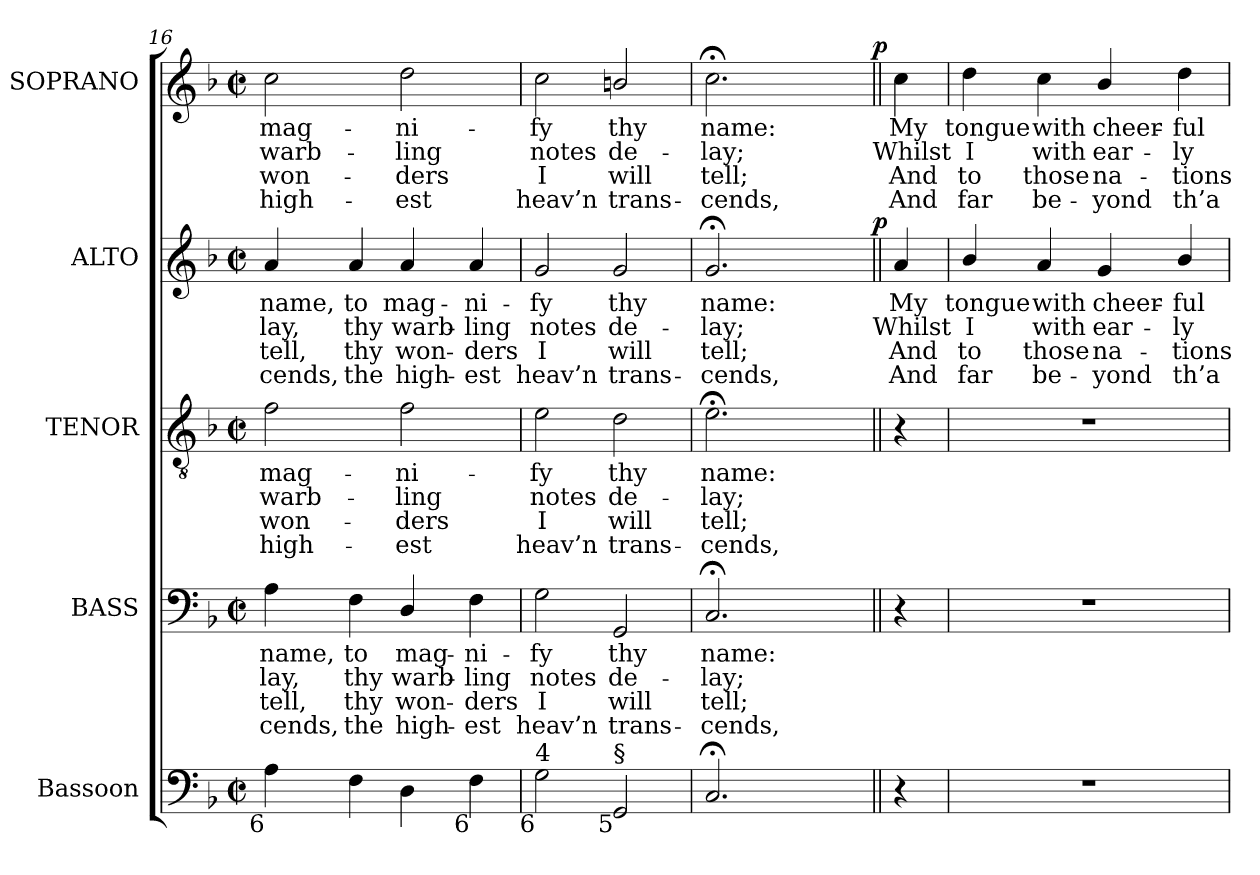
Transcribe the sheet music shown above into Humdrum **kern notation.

**kern	**kern	**text	**text	**text	**text	**kern	**text	**text	**text	**text	**kern	**text	**text	**text	**text	**dynam	**kern	**text	**text	**text	**text	**dynam
*part5	*part4	*part4	*part4	*part4	*part4	*part3	*part3	*part3	*part3	*part3	*part2	*part2	*part2	*part2	*part2	*part2	*part1	*part1	*part1	*part1	*part1	*part1
*staff5	*staff4	*staff4	*staff4	*staff4	*staff4	*staff3	*staff3	*staff3	*staff3	*staff3	*staff2	*staff2	*staff2	*staff2	*staff2	*staff2	*staff1	*staff1	*staff1	*staff1	*staff1	*staff1
*I"Bassoon	*I"BASS	*	*	*	*	*I"TENOR	*	*	*	*	*I"ALTO	*	*	*	*	*	*I"SOPRANO	*	*	*	*	*
*I'Bsn.	*I'B.	*	*	*	*	*I'T.	*	*	*	*	*I'A.	*	*	*	*	*	*I'S.	*	*	*	*	*
!!LO:LB:g=z
*clefF4	*clefF4	*	*	*	*	*clefGv2	*	*	*	*	*clefG2	*	*	*	*	*	*clefG2	*	*	*	*	*
*	*	*	*	*	*	*ITrd7c12	*	*	*	*	*	*	*	*	*	*	*	*	*	*	*	*
*k[b-]	*k[b-]	*	*	*	*	*k[b-]	*	*	*	*	*k[b-]	*	*	*	*	*	*k[b-]	*	*	*	*	*
*F:	*F:	*	*	*	*	*F:	*	*	*	*	*F:	*	*	*	*	*	*F:	*	*	*	*	*
*M2/2	*M2/2	*	*	*	*	*M2/2	*	*	*	*	*M2/2	*	*	*	*	*	*M2/2	*	*	*	*	*
*met(c|)	*met(c|)	*	*	*	*	*met(c|)	*	*	*	*	*met(c|)	*	*	*	*	*	*met(c|)	*	*	*	*	*
=16	=16	=16	=16	=16	=16	=16	=16	=16	=16	=16	=16	=16	=16	=16	=16	=16	=16	=16	=16	=16	=16	=16
!	!	!LO:LY:b:color=#000000	!LO:LY:b:color=#000000	!LO:LY:b:color=#000000	!LO:LY:b:color=#000000	!	!	!	!	!	!	!	!	!	!	!	!	!	!	!	!	!
!	!	!	!	!	!	!	!LO:LY:b:color=#000000	!LO:LY:b:color=#000000	!LO:LY:b:color=#000000	!LO:LY:b:color=#000000	!	!	!	!	!	!	!	!	!	!	!	!
!	!	!	!	!	!	!	!	!	!	!	!	!LO:LY:b:color=#000000	!LO:LY:b:color=#000000	!LO:LY:b:color=#000000	!LO:LY:b:color=#000000	!	!	!	!	!	!	!
!LO:TX:b:rj:t=6	!	!	!	!	!	!	!	!	!	!	!	!	!	!	!	!	!	!	!	!	!	!
!	!	!	!	!	!	!	!	!	!	!	!	!	!	!	!	!	!	!LO:LY:b:color=#000000	!LO:LY:b:color=#000000	!LO:LY:b:color=#000000	!LO:LY:b:color=#000000	!
4Ai\	4Ai\	name,	-lay,	-tell,	cends,	2Fi\	mag-	warb-	won-	-high-	4ai/	name,	-lay,	-tell,	cends,	.	2cci\	mag-	warb-	won-	-high-	.
!	!	!LO:LY:b:color=#000000	!LO:LY:b:color=#000000	!LO:LY:b:color=#000000	!LO:LY:b:color=#000000	!	!	!	!	!	!	!	!	!	!	!	!	!	!	!	!	!
!	!	!	!	!	!	!	!	!	!	!	!	!LO:LY:b:color=#000000	!LO:LY:b:color=#000000	!LO:LY:b:color=#000000	!LO:LY:b:color=#000000	!	!	!	!	!	!	!
4Fi\	4Fi\	to	thy	thy	the	.	.	.	.	.	4ai/	to	thy	thy	the	.	.	.	.	.	.	.
!	!	!LO:LY:b:color=#000000	!LO:LY:b:color=#000000	!LO:LY:b:color=#000000	!LO:LY:b:color=#000000	!	!	!	!	!	!	!	!	!	!	!	!	!	!	!	!	!
!	!	!	!	!	!	!	!LO:LY:b:color=#000000	!LO:LY:b:color=#000000	!LO:LY:b:color=#000000	!LO:LY:b:color=#000000	!	!	!	!	!	!	!	!	!	!	!	!
!	!	!	!	!	!	!	!	!	!	!	!	!LO:LY:b:color=#000000	!LO:LY:b:color=#000000	!LO:LY:b:color=#000000	!LO:LY:b:color=#000000	!	!	!	!	!	!	!
!	!	!	!	!	!	!	!	!	!	!	!	!	!	!	!	!	!	!LO:LY:b:color=#000000	!LO:LY:b:color=#000000	!LO:LY:b:color=#000000	!LO:LY:b:color=#000000	!
4Di\	4Di/	mag-	warb-	won-	-high-	2Fi\	-ni-	-ling	-ders	est	4ai/	mag-	warb-	won-	-high-	.	2ddi\	-ni-	-ling	-ders	est	.
!	!	!LO:LY:b:color=#000000	!LO:LY:b:color=#000000	!LO:LY:b:color=#000000	!LO:LY:b:color=#000000	!	!	!	!	!	!	!	!	!	!	!	!	!	!	!	!	!
!LO:TX:b:rj:t=6	!	!	!	!	!	!	!	!	!	!	!	!	!	!	!	!	!	!	!	!	!	!
!	!	!	!	!	!	!	!	!	!	!	!	!LO:LY:b:color=#000000	!LO:LY:b:color=#000000	!LO:LY:b:color=#000000	!LO:LY:b:color=#000000	!	!	!	!	!	!	!
4Fi\	4Fi\	-ni-	-ling	-ders	est	.	.	.	.	.	4ai/	-ni-	-ling	-ders	est	.	.	.	.	.	.	.
=17	=17	=17	=17	=17	=17	=17	=17	=17	=17	=17	=17	=17	=17	=17	=17	=17	=17	=17	=17	=17	=17	=17
!	!	!LO:LY:b:color=#000000	!LO:LY:b:color=#000000	!LO:LY:b:color=#000000	!LO:LY:b:color=#000000	!	!	!	!	!	!	!	!	!	!	!	!	!	!	!	!	!
!	!	!	!	!	!	!	!LO:LY:b:color=#000000	!LO:LY:b:color=#000000	!LO:LY:b:color=#000000	!LO:LY:b:color=#000000	!	!	!	!	!	!	!	!	!	!	!	!
!	!	!	!	!	!	!	!	!	!	!	!	!LO:LY:b:color=#000000	!LO:LY:b:color=#000000	!LO:LY:b:color=#000000	!LO:LY:b:color=#000000	!	!	!	!	!	!	!
!LO:TX:b:rj:t=6	!	!	!	!	!	!	!	!	!	!	!	!	!	!	!	!	!	!	!	!	!	!
!LO:TX:t=4	!	!	!	!	!	!	!	!	!	!	!	!	!	!	!	!	!	!	!	!	!	!
!	!	!	!	!	!	!	!	!	!	!	!	!	!	!	!	!	!	!LO:LY:b:color=#000000	!LO:LY:b:color=#000000	!LO:LY:b:color=#000000	!LO:LY:b:color=#000000	!
2Gi\	2Gi\	-fy	notes	I	heav’n	2Ei\	-fy	notes	I	heav’n	2gi/	-fy	notes	I	heav’n	.	2cci\	-fy	notes	I	heav’n	.
!	!	!LO:LY:b:color=#000000	!LO:LY:b:color=#000000	!LO:LY:b:color=#000000	!LO:LY:b:color=#000000	!	!	!	!	!	!	!	!	!	!	!	!	!	!	!	!	!
!	!	!	!	!	!	!	!LO:LY:b:color=#000000	!LO:LY:b:color=#000000	!LO:LY:b:color=#000000	!LO:LY:b:color=#000000	!	!	!	!	!	!	!	!	!	!	!	!
!	!	!	!	!	!	!	!	!	!	!	!	!LO:LY:b:color=#000000	!LO:LY:b:color=#000000	!LO:LY:b:color=#000000	!LO:LY:b:color=#000000	!	!	!	!	!	!	!
!LO:TX:b:rj:t=5	!	!	!	!	!	!	!	!	!	!	!	!	!	!	!	!	!	!	!	!	!	!
!LO:TX:t=§	!	!	!	!	!	!	!	!	!	!	!	!	!	!	!	!	!	!	!	!	!	!
!	!	!	!	!	!	!	!	!	!	!	!	!	!	!	!	!	!	!LO:LY:b:color=#000000	!LO:LY:b:color=#000000	!LO:LY:b:color=#000000	!LO:LY:b:color=#000000	!
2GGi/	2GGi/	thy	de-	will	trans-	2Di\	thy	de-	will	trans-	2gi/	thy	de-	will	trans-	.	2bni/	thy	de-	will	trans-	.
=18	=18	=18	=18	=18	=18	=18	=18	=18	=18	=18	=18	=18	=18	=18	=18	=18	=18	=18	=18	=18	=18	=18
!	!	!LO:LY:b:color=#000000	!LO:LY:b:color=#000000	!LO:LY:b:color=#000000	!LO:LY:b:color=#000000	!	!	!	!	!	!	!	!	!	!	!	!	!	!	!	!	!
!	!	!	!	!	!	!	!LO:LY:b:color=#000000	!LO:LY:b:color=#000000	!LO:LY:b:color=#000000	!LO:LY:b:color=#000000	!	!	!	!	!	!	!	!	!	!	!	!
!	!	!	!	!	!	!	!	!	!	!	!	!LO:LY:b:color=#000000	!LO:LY:b:color=#000000	!LO:LY:b:color=#000000	!LO:LY:b:color=#000000	!	!	!	!	!	!	!
!	!	!	!	!	!	!	!	!	!	!	!	!	!	!	!	!	!	!LO:LY:b:color=#000000	!LO:LY:b:color=#000000	!LO:LY:b:color=#000000	!LO:LY:b:color=#000000	!
*	*	*	*	*	*	*	*	*	*	*	*^	*	*	*	*	*	*^	*	*	*	*	*
2.C;i/	2.C;i/	name:	-lay;	-tell;	cends,	2.E;i\	name:	-lay;	-tell;	cends,	2.g;i/	2ryy	name:	-lay;	-tell;	cends,	.	2.cc;i\	2ryy	name:	-lay;	-tell;	cends,	.
.	.	.	.	.	.	.	.	.	.	.	.	8ryy	.	.	.	.	.	.	8ryy	.	.	.	.	.
.	.	.	.	.	.	.	.	.	.	.	.	16ryy	.	.	.	.	.	.	16ryy	.	.	.	.	.
.	.	.	.	.	.	.	.	.	.	.	.	32ryy	.	.	.	.	.	.	32ryy	.	.	.	.	.
.	.	.	.	.	.	.	.	.	.	.	.	64ryy	.	.	.	.	.	.	64ryy	.	.	.	.	.
.	.	.	.	.	.	.	.	.	.	.	.	128...ryy	.	.	.	.	.	.	128...ryy	.	.	.	.	.
.	.	.	.	.	.	.	.	.	.	.	.	1024ryy	.	.	.	.	p	.	1024ryy	.	.	.	.	p
*	*	*	*	*	*	*	*	*	*	*	*v	*v	*	*	*	*	*	*	*	*	*	*	*	*
*	*	*	*	*	*	*	*	*	*	*	*	*	*	*	*	*	*v	*v	*	*	*	*	*
=19||	=19||	=19||	=19||	=19||	=19||	=19||	=19||	=19||	=19||	=19||	=19||	=19||	=19||	=19||	=19||	=19||	=19||	=19||	=19||	=19||	=19||	=19||
*	*	*	*	*	*	*	*	*	*	*	*^	*	*	*	*	*	*^	*	*	*	*	*
!	!	!	!	!	!	!	!	!	!	!	!	!	!LO:LY:b:color=#000000	!LO:LY:b:color=#000000	!LO:LY:b:color=#000000	!LO:LY:b:color=#000000	!	!	!	!	!	!	!	!
*	*	*	*	*	*	*	*	*	*	*	*v	*v	*	*	*	*	*	*	*	*	*	*	*	*
*	*	*	*	*	*	*	*	*	*	*	*	*	*	*	*	*	*v	*v	*	*	*	*	*
*	*	*	*	*	*	*	*	*	*	*	*^	*	*	*	*	*	*^	*	*	*	*	*
!	!	!	!	!	!	!	!	!	!	!	!	!	!	!	!	!	!	!	!	!LO:LY:b:color=#000000	!LO:LY:b:color=#000000	!LO:LY:b:color=#000000	!LO:LY:b:color=#000000	!
*	*	*	*	*	*	*	*	*	*	*	*v	*v	*	*	*	*	*	*	*	*	*	*	*	*
*	*	*	*	*	*	*	*	*	*	*	*	*	*	*	*	*	*v	*v	*	*	*	*	*
4r	4r	.	.	.	.	4r	.	.	.	.	4ai/	My	Whilst	And	And	.	4cci\	My	Whilst	And	And	.
=20	=20	=20	=20	=20	=20	=20	=20	=20	=20	=20	=20	=20	=20	=20	=20	=20	=20	=20	=20	=20	=20	=20
!	!	!	!	!	!	!	!	!	!	!	!	!LO:LY:b:color=#000000	!LO:LY:b:color=#000000	!LO:LY:b:color=#000000	!LO:LY:b:color=#000000	!	!	!	!	!	!	!
!	!	!	!	!	!	!	!	!	!	!	!	!	!	!	!	!	!	!LO:LY:b:color=#000000	!LO:LY:b:color=#000000	!LO:LY:b:color=#000000	!LO:LY:b:color=#000000	!
1r	1r	.	.	.	.	1r	.	.	.	.	4b-i/	tongue	I	to	far	.	4ddi\	tongue	I	to	far	.
!	!	!	!	!	!	!	!	!	!	!	!	!LO:LY:b:color=#000000	!LO:LY:b:color=#000000	!LO:LY:b:color=#000000	!LO:LY:b:color=#000000	!	!	!	!	!	!	!
!	!	!	!	!	!	!	!	!	!	!	!	!	!	!	!	!	!	!LO:LY:b:color=#000000	!LO:LY:b:color=#000000	!LO:LY:b:color=#000000	!LO:LY:b:color=#000000	!
.	.	.	.	.	.	.	.	.	.	.	4ai/	with	with	those	be-	.	4cci\	with	with	those	be-	.
!	!	!	!	!	!	!	!	!	!	!	!	!LO:LY:b:color=#000000	!LO:LY:b:color=#000000	!LO:LY:b:color=#000000	!LO:LY:b:color=#000000	!	!	!	!	!	!	!
!	!	!	!	!	!	!	!	!	!	!	!	!	!	!	!	!	!	!LO:LY:b:color=#000000	!LO:LY:b:color=#000000	!LO:LY:b:color=#000000	!LO:LY:b:color=#000000	!
.	.	.	.	.	.	.	.	.	.	.	4gi/	cheer-	ear-	-na-	-yond	.	4b-i/	cheer-	ear-	-na-	-yond	.
!	!	!	!	!	!	!	!	!	!	!	!	!LO:LY:b:color=#000000	!LO:LY:b:color=#000000	!LO:LY:b:color=#000000	!LO:LY:b:color=#000000	!	!	!	!	!	!	!
!	!	!	!	!	!	!	!	!	!	!	!	!	!	!	!	!	!	!LO:LY:b:color=#000000	!LO:LY:b:color=#000000	!LO:LY:b:color=#000000	!LO:LY:b:color=#000000	!
.	.	.	.	.	.	.	.	.	.	.	4b-i/	-ful	-ly	tions	th’a-	.	4ddi\	-ful	-ly	tions	th’a-	.
=	=	=	=	=	=	=	=	=	=	=	=	=	=	=	=	=	=	=	=	=	=	=
*-	*-	*-	*-	*-	*-	*-	*-	*-	*-	*-	*-	*-	*-	*-	*-	*-	*-	*-	*-	*-	*-	*-
